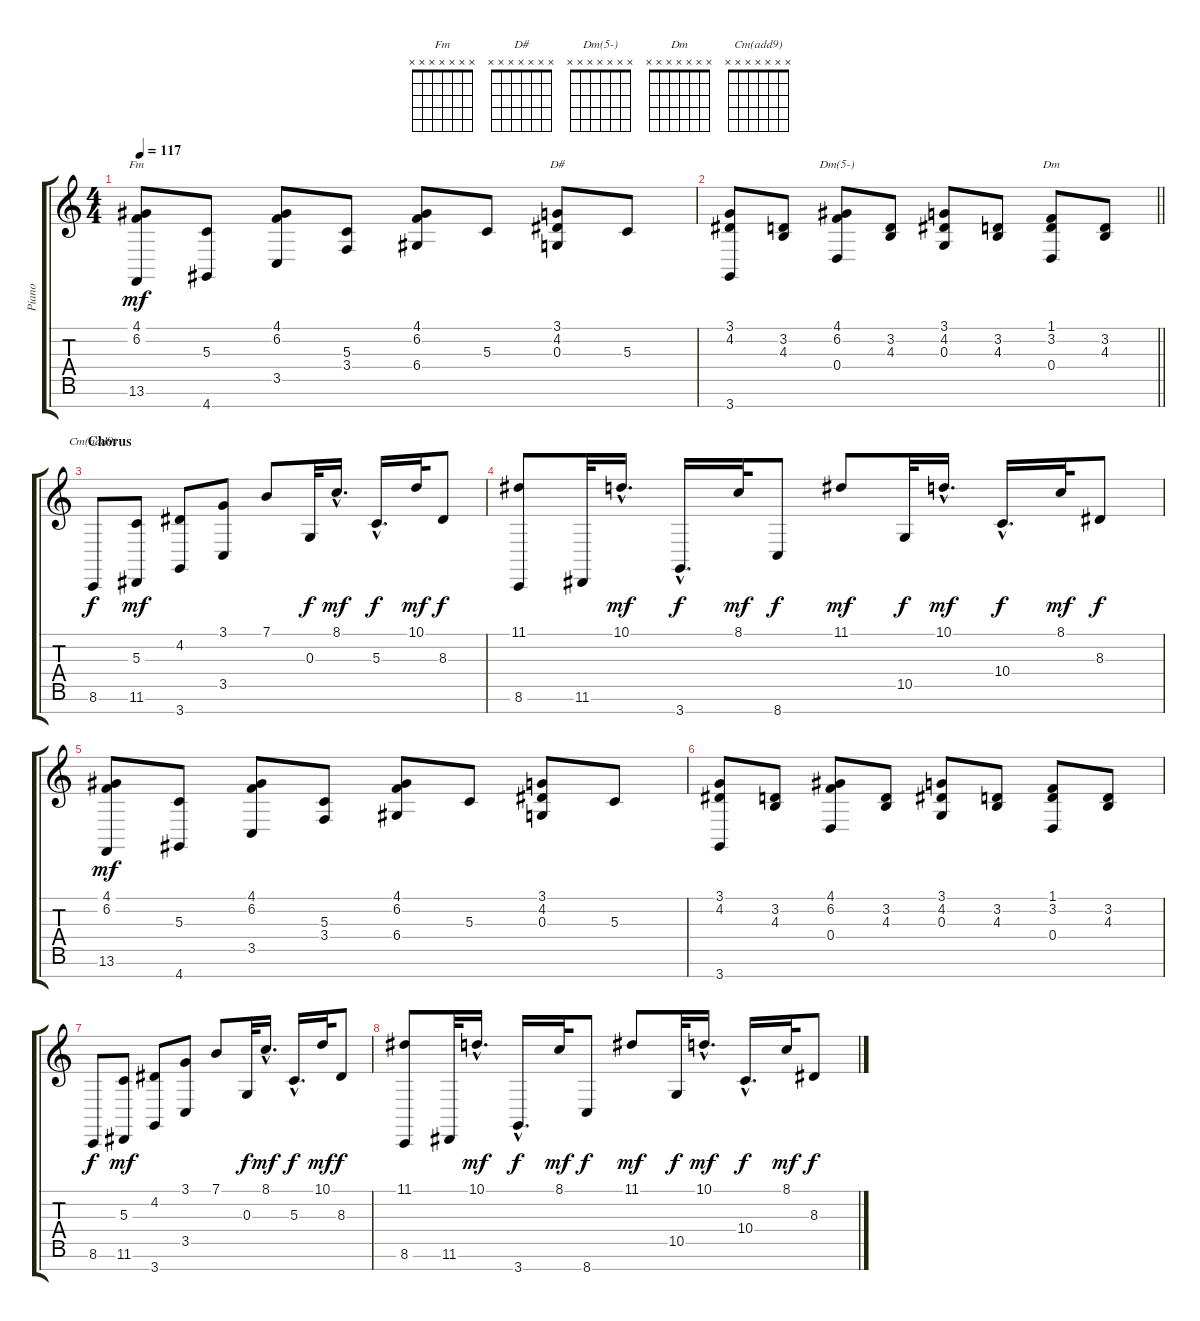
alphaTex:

\track ("Piano" "Piano") {instrument acousticgrandpiano}
\staff {score tabs}
\tuning (E4 B3 G3 D3 A2 E1 E2) {hide}
\chord ("Fm" x x x x x x x)
\chord ("D#" x x x x x x x)
\chord ("Dm(5-)" x x x x x x x)
\chord ("Dm" x x x x x x x)
\chord ("Cm(add9)" x x x x x x x)
\ts (4 4)
\tempo 117
\clef g2
\ks c
(4.1 6.2 13.6).8{ch "Fm" dy mf} (5.3 4.7).8 (4.1 6.2 3.5).8 (5.3 3.4).8 (4.1 6.2 6.4).8 5.3.8 (3.1 4.2 0.3).8{ch "D#"} 5.3.8 |
\barLineRight lightlight
(3.1 4.2 3.7).8 (3.2 4.3).8 (4.1 6.2 0.4).8{ch "Dm(5-)"} (3.2 4.3).8 (3.1 4.2 0.3).8 (3.2 4.3).8 (1.1 3.2 0.4).8{ch "Dm"} (3.2 4.3).8 |
\section ("" "Chorus")
8.6.8{ch "Cm(add9)" dy f} (5.3 11.6).8{dy mf} (4.2 3.7).8 (3.1 3.5).8 7.1.8 0.3.32{dy f} 8.1{hac}.16{d dy mf} 5.3{hac}.16{d dy f} 10.1.32{dy mf} 8.3.8{dy f} |
(11.1 8.6).8 11.6.32 10.1{hac}.16{d dy mf} 3.7{hac}.16{d dy f} 8.1.32{dy mf} 8.7.8{dy f} 11.1.8{dy mf} 10.5.32{dy f} 10.1{hac}.16{d dy mf} 10.4{hac}.16{d dy f} 8.1.32{dy mf} 8.3.8{dy f} |
(4.1 6.2 13.6).8{dy mf} (5.3 4.7).8 (4.1 6.2 3.5).8 (5.3 3.4).8 (4.1 6.2 6.4).8 5.3.8 (3.1 4.2 0.3).8 5.3.8 |
(3.1 4.2 3.7).8 (3.2 4.3).8 (4.1 6.2 0.4).8 (3.2 4.3).8 (3.1 4.2 0.3).8 (3.2 4.3).8 (1.1 3.2 0.4).8 (3.2 4.3).8 |
8.6.8{dy f} (5.3 11.6).8{dy mf} (4.2 3.7).8 (3.1 3.5).8 7.1.8 0.3.32{dy f} 8.1{hac}.16{d dy mf} 5.3{hac}.16{d dy f} 10.1.32{dy mf} 8.3.8{dy f} |
(11.1 8.6).8 11.6.32 10.1{hac}.16{d dy mf} 3.7{hac}.16{d dy f} 8.1.32{dy mf} 8.7.8{dy f} 11.1.8{dy mf} 10.5.32{dy f} 10.1{hac}.16{d dy mf} 10.4{hac}.16{d dy f} 8.1.32{dy mf} 8.3.8{dy f}
